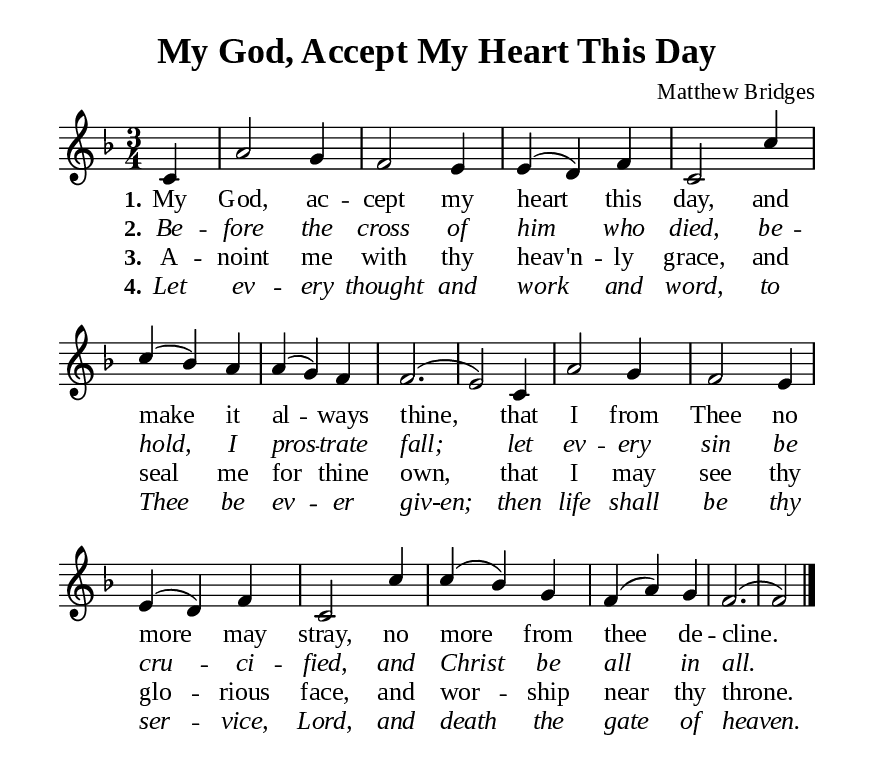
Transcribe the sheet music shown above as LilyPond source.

\version "2.18.2"

\header {
  title = "My God, Accept My Heart This Day"
  composer = "Matthew Bridges"
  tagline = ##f
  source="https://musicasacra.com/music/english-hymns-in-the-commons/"
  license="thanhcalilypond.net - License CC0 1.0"
}

global= {
  \key f \major
  \time 3/4
  \override Score.BarNumber.break-visibility = ##(#f #f #f)
  \override Lyrics.LyricSpace.minimum-distance = #3.0
}

\paper {
  #(set-paper-size "a5")
  top-margin = 10\mm
  bottom-marign = 10\mm
  left-margin = 10\mm
  right-margin = 10\mm
  indent = #0
  #(define fonts
	 (make-pango-font-tree "Liberation Serif"
	 		       "Liberation Serif"
			       "Liberation Serif"
			       (/ 20 20)))
  system-system-spacing = #'((basic-distance . 3) (padding . 3))
}

printItalic = \with {
  \override LyricText.font-shape = #'italic
}

% Verse music
musicVerseSoprano = \relative c' {
                    \partial 4 c4 |
  %{	01	%} a'2 g4 |
  %{	02	%} f2 e4 |
  %{	03	%} e (d) f |
  %{	04	%} c2 c'4 |
  %{	05	%} c (bes) a |
  %{	06	%} a (g) f |
  %{	07	%} f2. ( |
  %{	08	%} e2) c4 |
  %{	09	%} a'2 g4 |
  %{	10	%} f2 e4 |
  %{	11	%} e (d) f |
  %{	12	%} c2 c'4 |
  %{	13	%} c (bes) g |
  %{	14	%} f (a) g |
  %{	15	%} f2. ( |
                    f2) \bar "|."
}

% Verse lyrics
verseOne = \lyricmode {
  \set stanza = #"1."
  My God, ac -- cept my heart this day, and make it al -- ways thine,
  that I from Thee no more may stray,
  no more from thee de -- cline.
}

verseTwo = \lyricmode {
  \set stanza = #"2."
  Be -- fore the cross of him who died, be -- hold, I pros -- trate fall;
  let ev -- ery sin be cru -- ci -- fied, and Christ be all in all.
}

verseThree = \lyricmode {
  \set stanza = #"3."
  A -- noint me with thy heav'n -- ly grace, and seal me for thine own,
  that I may see thy glo -- rious face, and wor -- ship near thy throne.
}

verseFour = \lyricmode {
  \set stanza = #"4."
  Let ev -- ery thought and work and word, to Thee be ev -- er giv-en;
  then life shall be thy ser -- vice, Lord, and death the gate of heaven.
}

% Layout
\score {
    \new ChoirStaff <<
      \new Staff <<
        \clef "treble"
        \new Voice = "sopranos" { \global \stemUp \slurUp \musicVerseSoprano }
      >>
      \new Lyrics \lyricsto sopranos \verseOne
      \new Lyrics \printItalic \lyricsto sopranos \verseTwo
      \new Lyrics \lyricsto sopranos \verseThree
      \new Lyrics \printItalic \lyricsto sopranos \verseFour
    >>
}
